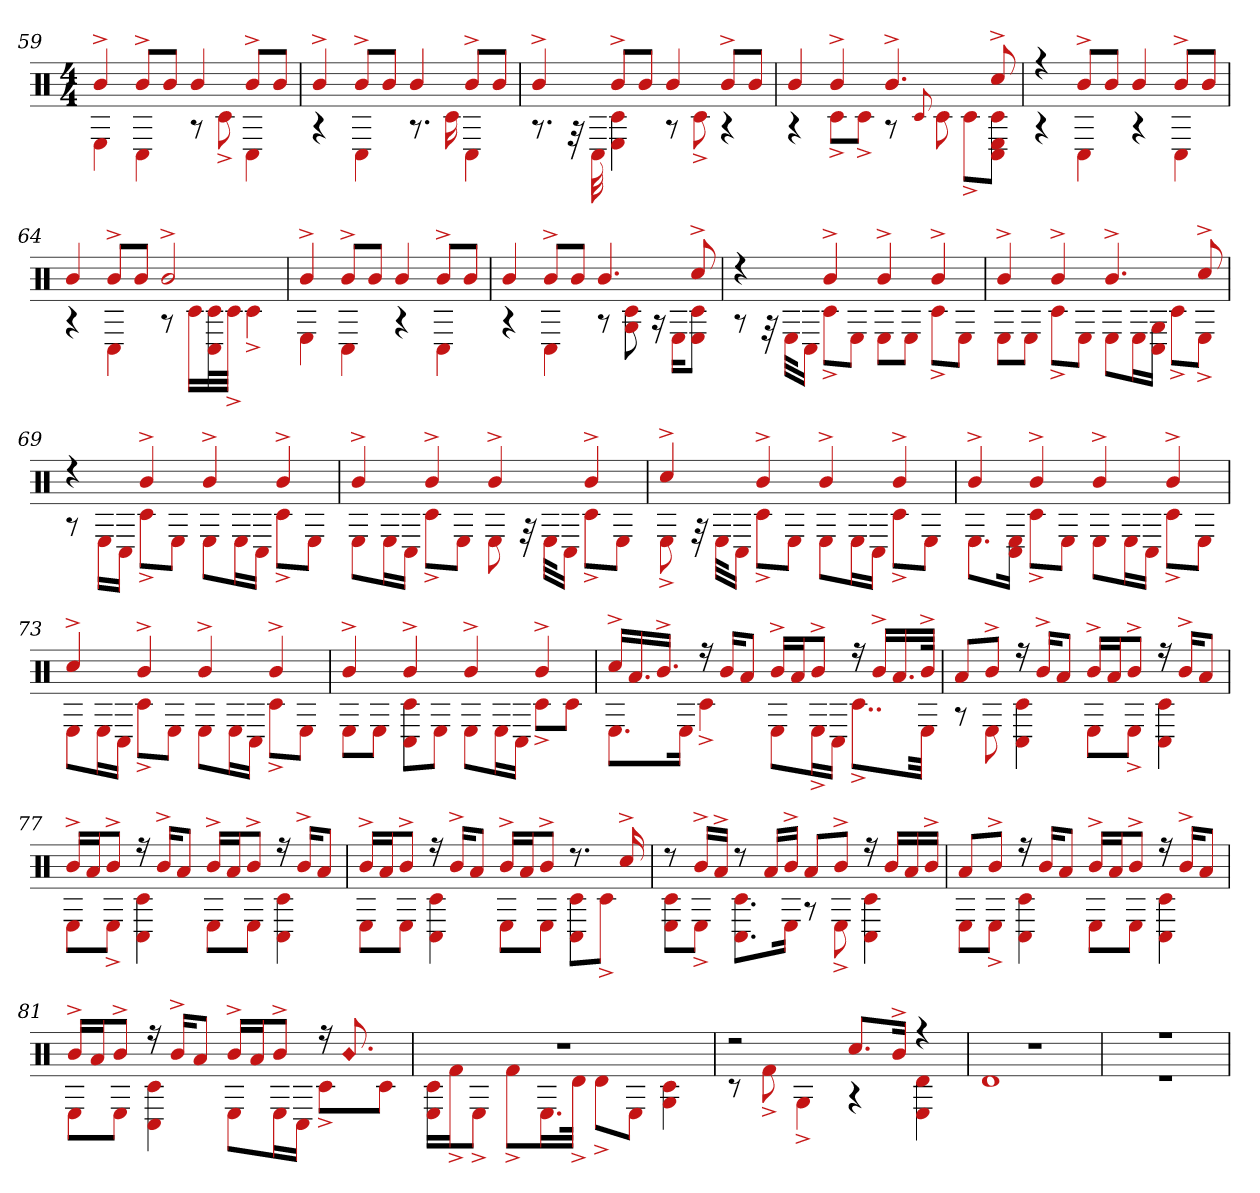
**kern
*part1
*staff1
*clefX
*k[]
*M4/4
=59
*^
4b^	4E
8b^L	4C#
8bJ	.
4b	8r
.	8c#^
8b^L	4C#
8bJ	.
=60	=60
4b^	4r
8b^L	4C#
8bJ	.
4b	8.r
.	16c#
8b^L	4C#
8bJ	.
=61	=61
4b^	8.r
.	32r
.	32C#
8b^L	4c# 4E
8bJ	.
4b	8r
.	8c#^
8b^L	4r
8bJ	.
=62	=62
4b	4r
4b^	8c#^L
.	8c#^J
4.b^	8r
.	8qqc#
.	8c#
.	8c#^L
8cc#^	8c# 8E 8C#J
=63	=63
4r	4r
8b^L	4C#
8bJ	.
4b	4r
8b^L	4C#
8bJ	.
=64	=64
4b	4r
8b^L	4C#
8bJ	.
2b^	8r
.	16c#LL
.	32C# 32c#L
.	32c#^JJJ
.	4c#^
=65	=65
4b^	4E
8b^L	4C#
8bJ	.
4b	4r
8b^L	4C#
8bJ	.
=66	=66
4b	4r
8b^L	4C#
8bJ	.
4.b	8r
.	8G 8c#
.	16r
.	16EKL
8cc#^	8c# 8EJ
=67	=67
4r	8r
.	32r
.	32EKLL
.	16C#JJ
4b^	8c#^L
.	8EJ
4b^	8EL
.	8EJ
4b^	8c#^L
.	8EJ
=68	=68
4b^	8EL
.	8EJ
4b^	8c#^L
.	8EJ
4.b^	8EL
.	16EL
.	16G 16C#JJ
.	8c#^L
8cc#^	8E^J
=69	=69
4r	8r
.	16ELL
.	16C#JJ
4b^	8c#^L
.	8EJ
4b^	8EL
.	16EL
.	16C#JJ
4b^	8c#^L
.	8EJ
=70	=70
4b^	8EL
.	16EL
.	16C#JJ
4b^	8c#^L
.	8EJ
4b^	8E
.	32r
.	32EKLL
.	16C#JJ
4b^	8c#^L
.	8EJ
=71	=71
4cc#^	8E^
.	32r
.	32EKLL
.	16C#JJ
4b^	8c#^L
.	8EJ
4b^	8EL
.	16EL
.	16C#JJ
4b^	8c#^L
.	8EJ
=72	=72
4b^	8.EL
.	16E 16C#Jk
4b^	8c#^L
.	8EJ
4b^	8EL
.	16EL
.	16C#JJ
4b^	8c#^L
.	8EJ
=73	=73
4cc#^	8EL
.	16EL
.	16C#JJ
4b^	8c#^L
.	8EJ
4b^	8EL
.	16EL
.	16C#JJ
4b^	8c#^L
.	8EJ
=74	=74
4b^	8EL
.	8EJ
4b^	8C# 8c#L
.	8EJ
4b^	8EL
.	16EL
.	16C#JJ
4b^	8c#^L
.	8c#J
=75	=75
16cc#^LL	8.EL
16.a	.
16.b^JJ	.
.	16EJk
16r	4c#^
16bKL	.
8aJ	.
16b^LL	8EL
16aJ	.
8b^J	16E^L
.	16C#JJ
16r	8..c#^L
16b^LL	.
16.a	.
32b^JJk	32EJkk
=76	=76
8aL	8r
8b^J	8E
16r	4C# 4c#
16b^KL	.
8aJ	.
16b^LL	8EL
16aJ	.
8b^J	8E^J
16r	4c# 4C#
16b^KL	.
8aJ	.
=77	=77
16b^LL	8EL
16aJ	.
8b^J	8E^J
16r	4c# 4C#
16b^KL	.
8aJ	.
16b^LL	8EL
16aJ	.
8b^J	8EJ
16r	4c# 4C#
16b^KL	.
8aJ	.
=78	=78
16b^LL	8EL
16aJ	.
8b^J	8EJ
16r	4C# 4c#
16b^KL	.
8aJ	.
16b^LL	8EL
16aJ	.
8b^J	8EJ
8.r	8C# 8c#L
.	8c#^J
16cc#^	.
=79	=79
8r	8E 8c#L
16b^LL	8E^J
16a^JJ	.
8r	8.C# 8.c#L
16aLL	.
16b^JJ	16EJk
8aL	8r
8b^J	8E^
16r	4C# 4c#
16bLL	.
16a	.
16b^JJ	.
=80	=80
8aL	8EL
8b^J	8E^J
16r	4C# 4c#
16bKL	.
8aJ	.
16b^LL	8EL
16aJ	.
8b^J	8EJ
16r	4C# 4c#
16b^KL	.
8aJ	.
=81	=81
16b^LL	8EL
16aJ	.
8b^J	8EJ
16r	4C# 4c#
16b^KL	.
8aJ	.
16b^LL	8EL
16aJ	.
8b^J	16EL
.	16C#JJ
16r	8c#^L
!LO:N:head=diamond	!
8.b	.
.	8c#J
=82	=82
1r	16E 16c#LL
.	16f#^J
.	8E^J
.	8f#^L
.	16.EL
.	32d^JJk
.	8d^L
.	8EJ
.	4c# 4G
=83	=83
2r	8r
.	8f#^
.	4G^
8.cc#L	4r
16b^Jk	.
4r	4E 4d
=84	=84
1r	1d
=85	=85
1r	1r
*v	*v
=
*-
